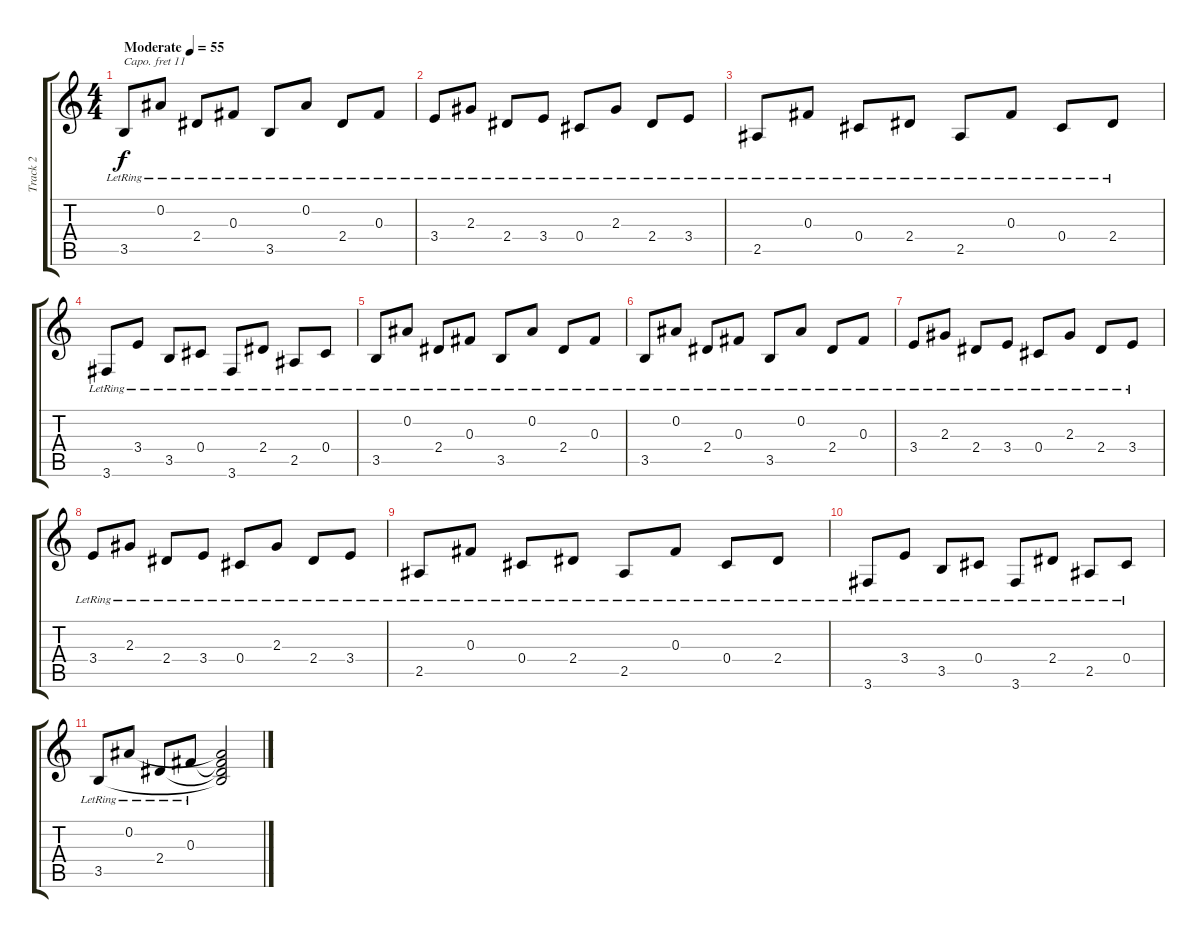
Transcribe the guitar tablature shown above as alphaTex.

\track ("Track 2" "Track 2") {instrument acousticgrandpiano}
\staff {score tabs}
\capo 11
\tuning (E4 B3 G3 D3 A2 E2) {hide}
\ts (4 4)
\tempo (55 "Moderate")
\clef g2
\ks c
3.5{lr}.8{dy f instrument acousticgrandpiano} 0.2{lr}.8 2.4{lr}.8 0.3{lr}.8 3.5{lr}.8 0.2{lr}.8 2.4{lr}.8 0.3{lr}.8 |
3.4{lr}.8 2.3{lr}.8 2.4{lr}.8 3.4{lr}.8 0.4{lr}.8 2.3{lr}.8 2.4{lr}.8 3.4{lr}.8 |
2.5{lr}.8 0.3{lr}.8 0.4{lr}.8 2.4{lr}.8 2.5{lr}.8 0.3{lr}.8 0.4{lr}.8 2.4{lr}.8 |
3.6{lr}.8 3.4{lr}.8 3.5{lr}.8 0.4{lr}.8 3.6{lr}.8 2.4{lr}.8 2.5{lr}.8 0.4{lr}.8 |
3.5{lr}.8 0.2{lr}.8 2.4{lr}.8 0.3{lr}.8 3.5{lr}.8 0.2{lr}.8 2.4{lr}.8 0.3{lr}.8 |
3.5{lr}.8 0.2{lr}.8 2.4{lr}.8 0.3{lr}.8 3.5{lr}.8 0.2{lr}.8 2.4{lr}.8 0.3{lr}.8 |
3.4{lr}.8 2.3{lr}.8 2.4{lr}.8 3.4{lr}.8 0.4{lr}.8 2.3{lr}.8 2.4{lr}.8 3.4{lr}.8 |
3.4{lr}.8 2.3{lr}.8 2.4{lr}.8 3.4{lr}.8 0.4{lr}.8 2.3{lr}.8 2.4{lr}.8 3.4{lr}.8 |
2.5{lr}.8 0.3{lr}.8 0.4{lr}.8 2.4{lr}.8 2.5{lr}.8 0.3{lr}.8 0.4{lr}.8 2.4{lr}.8 |
3.6{lr}.8 3.4{lr}.8 3.5{lr}.8 0.4{lr}.8 3.6{lr}.8 2.4{lr}.8 2.5{lr}.8 0.4{lr}.8 |
3.5{lr}.8 0.2{lr}.8 2.4{lr}.8 0.3{lr}.8 (0.2{t} 0.3{t} 2.4{t} 3.5{t}).2
